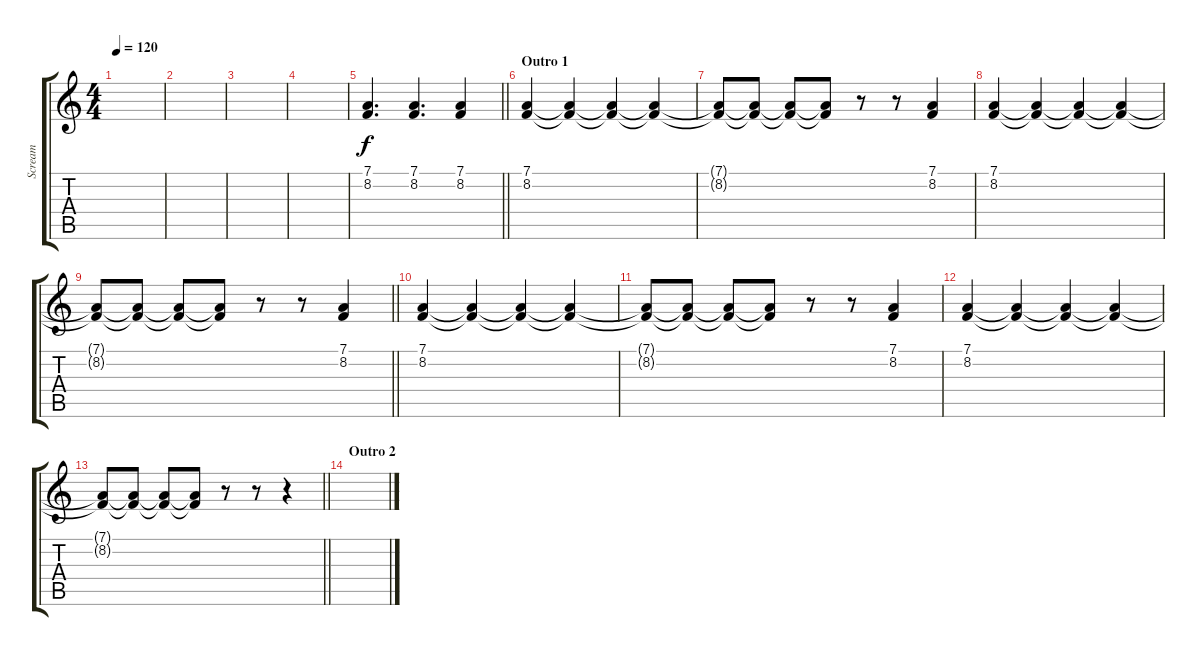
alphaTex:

\track ("Scream" "Scream") {instrument englishhorn}
\staff {score tabs}
\tuning (D4 A3 F3 C3 G2 D2) {hide}
\ts (4 4)
\tempo 120
\clef g2
\ks c
|
|
|
|
\barLineRight lightlight
(7.1 8.2).4{d} (7.1 8.2).4{d} (7.1 8.2).4 |
\section ("" "Outro 1")
(7.1 8.2).4 (7.1{t} 8.2{t}).4 (7.1{t} 8.2{t}).4 (7.1{t} 8.2{t}).4 |
(7.1{t} 8.2{t}).8 (7.1{t} 8.2{t}).8 (7.1{t} 8.2{t}).8 (7.1{t} 8.2{t}).8 r.8 r.8 (7.1 8.2).4 |
(7.1 8.2).4 (7.1{t} 8.2{t}).4 (7.1{t} 8.2{t}).4 (7.1{t} 8.2{t}).4 |
\barLineRight lightlight
(7.1{t} 8.2{t}).8 (7.1{t} 8.2{t}).8 (7.1{t} 8.2{t}).8 (7.1{t} 8.2{t}).8 r.8 r.8 (7.1 8.2).4 |
\section ("" "")
(7.1 8.2).4 (7.1{t} 8.2{t}).4 (7.1{t} 8.2{t}).4 (7.1{t} 8.2{t}).4 |
(7.1{t} 8.2{t}).8 (7.1{t} 8.2{t}).8 (7.1{t} 8.2{t}).8 (7.1{t} 8.2{t}).8 r.8 r.8 (7.1 8.2).4 |
(7.1 8.2).4 (7.1{t} 8.2{t}).4 (7.1{t} 8.2{t}).4 (7.1{t} 8.2{t}).4 |
\barLineRight lightlight
(7.1{t} 8.2{t}).8 (7.1{t} 8.2{t}).8 (7.1{t} 8.2{t}).8 (7.1{t} 8.2{t}).8 r.8 r.8 r.4 |
\section ("" "Outro 2")
